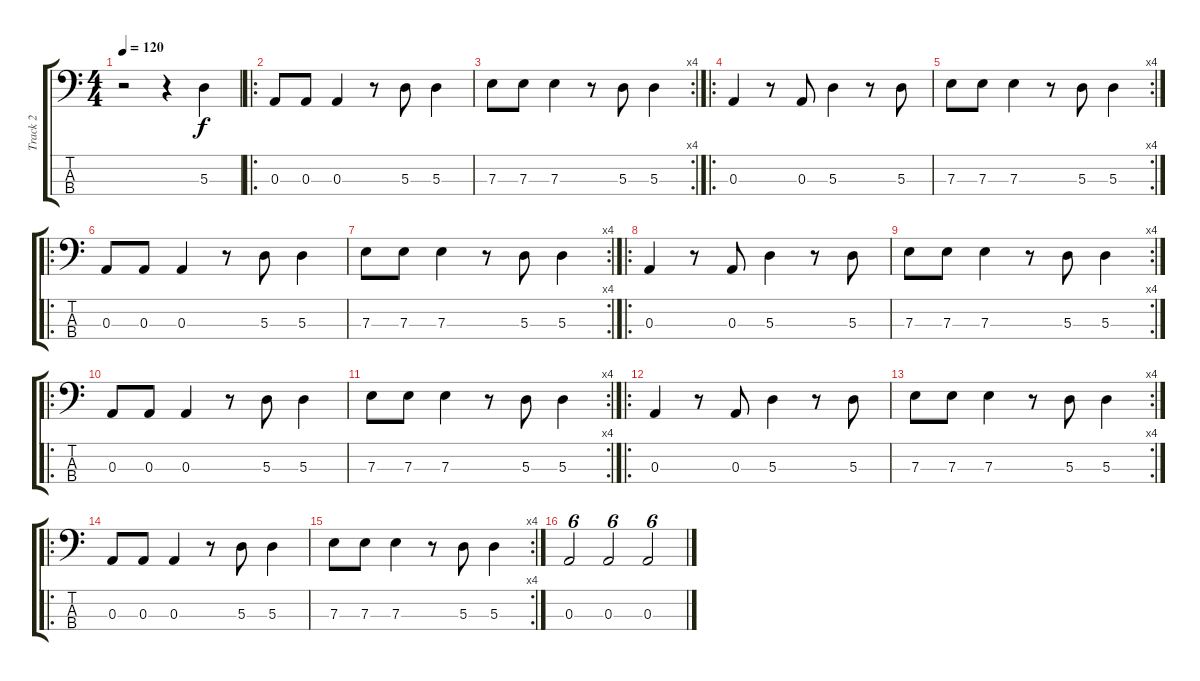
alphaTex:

\track ("Track 2" "Track 2") {instrument electricbasspick}
\staff {score tabs}
\tuning (G2 D2 A1 E1) {hide}
\ts (4 4)
\tempo 120
\clef f4
\ks c
r.2{dy f instrument electricbasspick} r.4 5.3.4 |
\ro
0.3.8 0.3.8 0.3.4 r.8 5.3.8 5.3.4 |
\rc 4
7.3.8 7.3.8 7.3.4 r.8 5.3.8 5.3.4 |
\ro
0.3.4 r.8 0.3.8 5.3.4 r.8 5.3.8 |
\rc 4
7.3.8 7.3.8 7.3.4 r.8 5.3.8 5.3.4 |
\ro
0.3.8 0.3.8 0.3.4 r.8 5.3.8 5.3.4 |
\rc 4
7.3.8 7.3.8 7.3.4 r.8 5.3.8 5.3.4 |
\ro
0.3.4 r.8 0.3.8 5.3.4 r.8 5.3.8 |
\rc 4
7.3.8 7.3.8 7.3.4 r.8 5.3.8 5.3.4 |
\ro
0.3.8 0.3.8 0.3.4 r.8 5.3.8 5.3.4 |
\rc 4
7.3.8 7.3.8 7.3.4 r.8 5.3.8 5.3.4 |
\ro
0.3.4 r.8 0.3.8 5.3.4 r.8 5.3.8 |
\rc 4
7.3.8 7.3.8 7.3.4 r.8 5.3.8 5.3.4 |
\ro
0.3.8 0.3.8 0.3.4 r.8 5.3.8 5.3.4 |
\rc 4
7.3.8 7.3.8 7.3.4 r.8 5.3.8 5.3.4 |
0.3.2{tu (6 4)} 0.3.2{tu (6 4)} 0.3.2{tu (6 4)}
